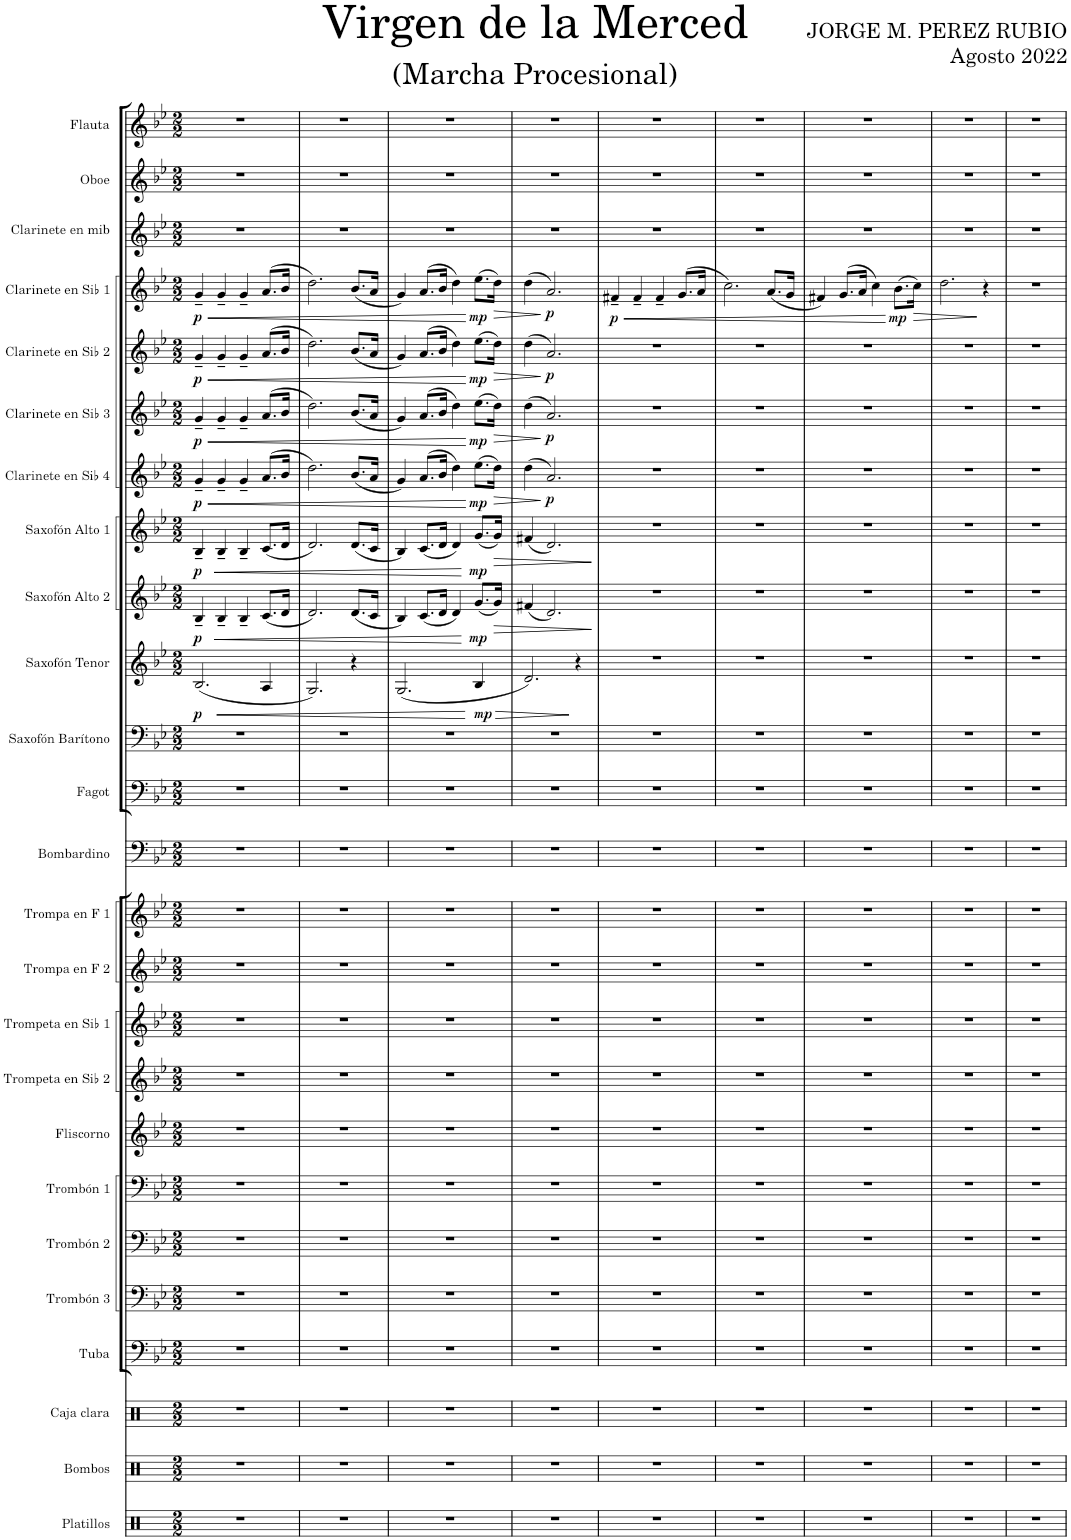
**kern	**kern	**kern	**kern	**kern	**kern	**kern	**kern	**kern	**kern	**kern	**kern	**kern	**kern	**kern	**kern	**dynam	**kern	**dynam	**kern	**dynam	**kern	**dynam	**kern	**dynam	**kern	**dynam	**kern	**dynam	**kern	**kern	**kern
*part25	*part24	*part23	*part22	*part21	*part20	*part19	*part18	*part17	*part16	*part15	*part14	*part13	*part12	*part11	*part10	*part10	*part9	*part9	*part8	*part8	*part7	*part7	*part6	*part6	*part5	*part5	*part4	*part4	*part3	*part2	*part1
*staff25	*staff24	*staff23	*staff22	*staff21	*staff20	*staff19	*staff18	*staff17	*staff16	*staff15	*staff14	*staff13	*staff12	*staff11	*staff10	*staff10	*staff9	*staff9	*staff8	*staff8	*staff7	*staff7	*staff6	*staff6	*staff5	*staff5	*staff4	*staff4	*staff3	*staff2	*staff1
*I"Platillos	*I"Bombos	*I"Caja clara	*I"Tuba	*I"Trombón 3	*I"Trombón 2	*I"Trombón 1	*I"Fliscorno	*I"Trompeta en Sib 2	*I"Trompeta en Sib 1	*I"Trompa en F 2	*I"Trompa en F 1	*I"Bombardino	*I"Fagot	*I"Saxofón Barítono	*I"Saxofón Tenor	*	*I"Saxofón Alto 2	*	*I"Saxofón Alto 1	*	*I"Clarinete en Sib 4	*	*I"Clarinete en Sib 3	*	*I"Clarinete en Sib 2	*	*I"Clarinete en Sib 1	*	*I"Clarinete en mib	*I"Oboe	*I"Flauta
*I'Plat.	*I'Bom.	*I'Caj.	*I'Tba.	*I'Tbn. 3	*I'Tbn. 2	*I'Tbn. 1	*I'Flisc.	*I'Tpt. en Sib 2	*I'Tpt. en Sib 1	*	*	*I'Bo.	*I'Fg.	*I'Sax. Bar.	*I'Sax. T.	*	*I'Sax. A. 2	*	*I'Sax. A. 1	*	*I'Cl. en Sib 4	*	*I'Cl. en Sib 3	*	*I'Cl. en Sib 2	*	*I'Cl. en Sib 1	*	*I'Cl. mib	*I'Ob.	*I'Fl.
*clefX	*clefX	*clefX	*clefF4	*clefF4	*clefF4	*clefF4	*clefG2	*clefG2	*clefG2	*clefG2	*clefG2	*clefF4	*clefF4	*clefF4	*clefG2	*	*clefG2	*	*clefG2	*	*clefG2	*	*clefG2	*	*clefG2	*	*clefG2	*	*clefG2	*clefG2	*clefG2
*	*	*	*	*	*	*	*Trd1c2	*Trd1c2	*Trd1c2	*Trd4c7	*Trd4c7	*	*	*Trd12c21	*Trd8c14	*	*Trd5c9	*	*Trd5c9	*	*Trd1c2	*	*Trd1c2	*	*Trd1c2	*	*Trd1c2	*	*Trd1c2	*	*
*k[]	*k[]	*k[]	*k[b-e-]	*k[b-e-]	*k[b-e-]	*k[b-e-]	*k[b-e-]	*k[b-e-]	*k[b-e-]	*k[b-e-]	*k[b-e-]	*k[b-e-]	*k[b-e-]	*k[b-e-]	*k[b-e-]	*	*k[b-e-]	*	*k[b-e-]	*	*k[b-e-]	*	*k[b-e-]	*	*k[b-e-]	*	*k[b-e-]	*	*k[b-e-]	*k[b-e-]	*k[b-e-]
*M2/2	*M2/2	*M2/2	*M2/2	*M2/2	*M2/2	*M2/2	*M2/2	*M2/2	*M2/2	*M2/2	*M2/2	*M2/2	*M2/2	*M2/2	*M2/2	*	*M2/2	*	*M2/2	*	*M2/2	*	*M2/2	*	*M2/2	*	*M2/2	*	*M2/2	*M2/2	*M2/2
=1	=1	=1	=1	=1	=1	=1	=1	=1	=1	=1	=1	=1	=1	=1	=1	=1	=1	=1	=1	=1	=1	=1	=1	=1	=1	=1	=1	=1	=1	=1	=1
!	!	!	!	!	!	!	!	!	!	!	!	!	!	!	!	!LO:HP:b	!	!LO:HP:b	!	!LO:HP:b	!	!LO:HP:b	!	!LO:HP:b	!	!LO:HP:b	!	!LO:HP:b	!	!	!
!	!	!	!	!	!	!	!	!	!	!	!	!	!	!	!	!LO:DY:n=1:b	!	!LO:DY:n=1:b	!	!LO:DY:n=1:b	!	!LO:DY:n=1:b	!	!LO:DY:n=1:b	!	!LO:DY:n=1:b	!	!LO:DY:n=1:b	!	!	!
1r	1r	1r	1r	1r	1r	1r	1r	1r	1r	1r	1r	1r	1r	1r	(2.B-/	< p	4B-~/	< p	4B-~/	< p	4g~/	< p	4g~/	< p	4g~/	< p	4g~/	< p	1r	1r	1r
.	.	.	.	.	.	.	.	.	.	.	.	.	.	.	.	.	4B-~/	.	4B-~/	.	4g~/	.	4g~/	.	4g~/	.	4g~/	.	.	.	.
.	.	.	.	.	.	.	.	.	.	.	.	.	.	.	.	.	4B-~/	.	4B-~/	.	4g~/	.	4g~/	.	4g~/	.	4g~/	.	.	.	.
.	.	.	.	.	.	.	.	.	.	.	.	.	.	.	4A/	.	(8.c/L	.	(8.c/L	.	(8.a/L	.	(8.a/L	.	(8.a/L	.	(8.a/L	.	.	.	.
.	.	.	.	.	.	.	.	.	.	.	.	.	.	.	.	.	16d/Jk	.	16d/Jk	.	16b-/Jk	.	16b-/Jk	.	16b-/Jk	.	16b-/Jk	.	.	.	.
=2	=2	=2	=2	=2	=2	=2	=2	=2	=2	=2	=2	=2	=2	=2	=2	=2	=2	=2	=2	=2	=2	=2	=2	=2	=2	=2	=2	=2	=2	=2	=2
1r	1r	1r	1r	1r	1r	1r	1r	1r	1r	1r	1r	1r	1r	1r	2.G/)	.	2.d/)	.	2.d/)	.	2.dd\)	.	2.dd\)	.	2.dd\)	.	2.dd\)	.	1r	1r	1r
.	.	.	.	.	.	.	.	.	.	.	.	.	.	.	4r	.	(8.d/L	.	(8.d/L	.	(8.b-/L	.	(8.b-/L	.	(8.b-/L	.	(8.b-/L	.	.	.	.
.	.	.	.	.	.	.	.	.	.	.	.	.	.	.	.	.	16c/Jk	.	16c/Jk	.	16a/Jk	.	16a/Jk	.	16a/Jk	.	16a/Jk	.	.	.	.
=3	=3	=3	=3	=3	=3	=3	=3	=3	=3	=3	=3	=3	=3	=3	=3	=3	=3	=3	=3	=3	=3	=3	=3	=3	=3	=3	=3	=3	=3	=3	=3
1r	1r	1r	1r	1r	1r	1r	1r	1r	1r	1r	1r	1r	1r	1r	(2.G/	.	4B-/)	.	4B-/)	.	4g/)	.	4g/)	.	4g/)	.	4g/)	.	1r	1r	1r
.	.	.	.	.	.	.	.	.	.	.	.	.	.	.	.	.	(8.c/L	.	(8.c/L	.	(8.a/L	.	(8.a/L	.	(8.a/L	.	(8.a/L	.	.	.	.
.	.	.	.	.	.	.	.	.	.	.	.	.	.	.	.	.	16d/Jk	.	16d/Jk	.	16b-/Jk	.	16b-/Jk	.	16b-/Jk	.	16b-/Jk	.	.	.	.
.	.	.	.	.	.	.	.	.	.	.	.	.	.	.	.	.	4d/)	.	4d/)	.	4dd\)	.	4dd\)	.	4dd\)	.	4dd\)	.	.	.	.
!	!	!	!	!	!	!	!	!	!	!	!	!	!	!	!	!LO:HP:n=1:b	!	!	!	!	!	!	!	!	!	!	!	!	!	!	!
!	!	!	!	!	!	!	!	!	!	!	!	!	!	!	!	!LO:DY:n=1:b	!	!LO:DY:n=1:b	!	!LO:DY:n=1:b	!	!LO:DY:n=1:b	!	!LO:DY:n=1:b	!	!LO:DY:n=1:b	!	!LO:DY:n=1:b	!	!	!
.	.	.	.	.	.	.	.	.	.	.	.	.	.	.	4B-/	[ > mp	(8.g/L	[ mp	(8.g/L	[ mp	(8.ee-\L	[ mp	(8.ee-\L	[ mp	(8.ee-\L	[ mp	(8.ee-\L	[ mp	.	.	.
!	!	!	!	!	!	!	!	!	!	!	!	!	!	!	!	!	!	!LO:HP:b	!	!LO:HP:b	!	!LO:HP:b	!	!LO:HP:b	!	!LO:HP:b	!	!LO:HP:b	!	!	!
.	.	.	.	.	.	.	.	.	.	.	.	.	.	.	.	.	16g/Jk)	>	16g/Jk)	>	16dd\Jk)	>	16dd\Jk)	>	16dd\Jk)	>	16dd\Jk)	>	.	.	.
=4	=4	=4	=4	=4	=4	=4	=4	=4	=4	=4	=4	=4	=4	=4	=4	=4	=4	=4	=4	=4	=4	=4	=4	=4	=4	=4	=4	=4	=4	=4	=4
1r	1r	1r	1r	1r	1r	1r	1r	1r	1r	1r	1r	1r	1r	1r	2.d/)	.	(4f#X/	.	(4f#X/	.	(4dd\	.	(4dd\	.	(4dd\	.	(4dd\	.	1r	1r	1r
!	!	!	!	!	!	!	!	!	!	!	!	!	!	!	!	!	!	!	!	!	!	!LO:DY:n=1:b	!	!LO:DY:n=1:b	!	!LO:DY:n=1:b	!	!LO:DY:n=1:b	!	!	!
.	.	.	.	.	.	.	.	.	.	.	.	.	.	.	.	.	2.d/)	.	2.d/)	.	2.a/)	] p	2.a/)	] p	2.a/)	] p	2.a/)	] p	.	.	.
.	.	.	.	.	.	.	.	.	.	.	.	.	.	.	4r	]	.	.	.	.	.	.	.	.	.	.	.	.	.	.	.
.	.	.	.	.	.	.	.	.	.	.	.	.	.	.	.	.	.	]	.	]	.	.	.	.	.	.	.	.	.	.	.
=5	=5	=5	=5	=5	=5	=5	=5	=5	=5	=5	=5	=5	=5	=5	=5	=5	=5	=5	=5	=5	=5	=5	=5	=5	=5	=5	=5	=5	=5	=5	=5
!	!	!	!	!	!	!	!	!	!	!	!	!	!	!	!	!	!	!	!	!	!	!	!	!	!	!	!	!LO:HP:b	!	!	!
!	!	!	!	!	!	!	!	!	!	!	!	!	!	!	!	!	!	!	!	!	!	!	!	!	!	!	!	!LO:DY:n=1:b	!	!	!
1r	1r	1r	1r	1r	1r	1r	1r	1r	1r	1r	1r	1r	1r	1r	1r	.	1r	.	1r	.	1r	.	1r	.	1r	.	4f#X~/	< p	1r	1r	1r
.	.	.	.	.	.	.	.	.	.	.	.	.	.	.	.	.	.	.	.	.	.	.	.	.	.	.	4f#~/	.	.	.	.
.	.	.	.	.	.	.	.	.	.	.	.	.	.	.	.	.	.	.	.	.	.	.	.	.	.	.	4f#~/	.	.	.	.
.	.	.	.	.	.	.	.	.	.	.	.	.	.	.	.	.	.	.	.	.	.	.	.	.	.	.	(8.g/L	.	.	.	.
.	.	.	.	.	.	.	.	.	.	.	.	.	.	.	.	.	.	.	.	.	.	.	.	.	.	.	16a/Jk	.	.	.	.
=6	=6	=6	=6	=6	=6	=6	=6	=6	=6	=6	=6	=6	=6	=6	=6	=6	=6	=6	=6	=6	=6	=6	=6	=6	=6	=6	=6	=6	=6	=6	=6
1r	1r	1r	1r	1r	1r	1r	1r	1r	1r	1r	1r	1r	1r	1r	1r	.	1r	.	1r	.	1r	.	1r	.	1r	.	2.cc\)	.	1r	1r	1r
.	.	.	.	.	.	.	.	.	.	.	.	.	.	.	.	.	.	.	.	.	.	.	.	.	.	.	(8.a/L	.	.	.	.
.	.	.	.	.	.	.	.	.	.	.	.	.	.	.	.	.	.	.	.	.	.	.	.	.	.	.	16g/Jk	.	.	.	.
=7	=7	=7	=7	=7	=7	=7	=7	=7	=7	=7	=7	=7	=7	=7	=7	=7	=7	=7	=7	=7	=7	=7	=7	=7	=7	=7	=7	=7	=7	=7	=7
1r	1r	1r	1r	1r	1r	1r	1r	1r	1r	1r	1r	1r	1r	1r	1r	.	1r	.	1r	.	1r	.	1r	.	1r	.	4f#X/)	.	1r	1r	1r
.	.	.	.	.	.	.	.	.	.	.	.	.	.	.	.	.	.	.	.	.	.	.	.	.	.	.	(8.g/L	.	.	.	.
.	.	.	.	.	.	.	.	.	.	.	.	.	.	.	.	.	.	.	.	.	.	.	.	.	.	.	16a/Jk	.	.	.	.
.	.	.	.	.	.	.	.	.	.	.	.	.	.	.	.	.	.	.	.	.	.	.	.	.	.	.	4cc\)	.	.	.	.
!	!	!	!	!	!	!	!	!	!	!	!	!	!	!	!	!	!	!	!	!	!	!	!	!	!	!	!	!LO:DY:n=1:b	!	!	!
.	.	.	.	.	.	.	.	.	.	.	.	.	.	.	.	.	.	.	.	.	.	.	.	.	.	.	(8.b-\L	[ mp	.	.	.
!	!	!	!	!	!	!	!	!	!	!	!	!	!	!	!	!	!	!	!	!	!	!	!	!	!	!	!	!LO:HP:b	!	!	!
.	.	.	.	.	.	.	.	.	.	.	.	.	.	.	.	.	.	.	.	.	.	.	.	.	.	.	16cc\Jk)	>	.	.	.
=8	=8	=8	=8	=8	=8	=8	=8	=8	=8	=8	=8	=8	=8	=8	=8	=8	=8	=8	=8	=8	=8	=8	=8	=8	=8	=8	=8	=8	=8	=8	=8
1r	1r	1r	1r	1r	1r	1r	1r	1r	1r	1r	1r	1r	1r	1r	1r	.	1r	.	1r	.	1r	.	1r	.	1r	.	2.dd\	.	1r	1r	1r
.	.	.	.	.	.	.	.	.	.	.	.	.	.	.	.	.	.	.	.	.	.	.	.	.	.	.	4r	]	.	.	.
=9	=9	=9	=9	=9	=9	=9	=9	=9	=9	=9	=9	=9	=9	=9	=9	=9	=9	=9	=9	=9	=9	=9	=9	=9	=9	=9	=9	=9	=9	=9	=9
1r	1r	1r	1r	1r	1r	1r	1r	1r	1r	1r	1r	1r	1r	1r	1r	.	1r	.	1r	.	1r	.	1r	.	1r	.	1r	.	1r	1r	1r
=	=	=	=	=	=	=	=	=	=	=	=	=	=	=	=	=	=	=	=	=	=	=	=	=	=	=	=	=	=	=	=
*-	*-	*-	*-	*-	*-	*-	*-	*-	*-	*-	*-	*-	*-	*-	*-	*-	*-	*-	*-	*-	*-	*-	*-	*-	*-	*-	*-	*-	*-	*-	*-
